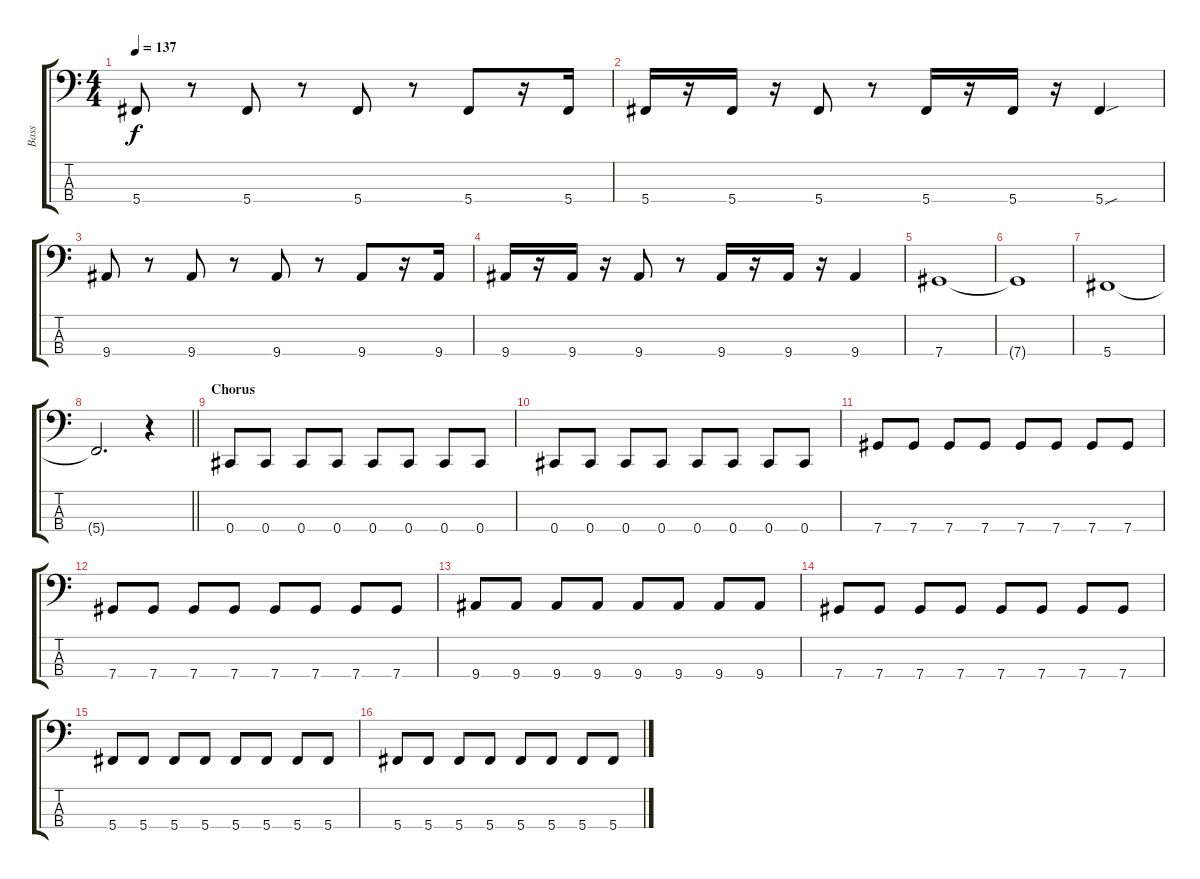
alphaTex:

\track ("Bass" "Bass") {instrument fretlessbass}
\staff {score tabs}
\tuning (Gb2 Db2 Ab1 Db1) {hide}
\ts (4 4)
\tempo 137
\clef f4
\ks c
5.4.8{dy f} r.8 5.4.8 r.8 5.4.8 r.8 5.4.8 r.16 5.4.16 |
5.4.16 r.16 5.4.16 r.16 5.4.8 r.8 5.4.16 r.16 5.4.16 r.16 5.4{sou}.4 |
9.4.8 r.8 9.4.8 r.8 9.4.8 r.8 9.4.8 r.16 9.4.16 |
9.4.16 r.16 9.4.16 r.16 9.4.8 r.8 9.4.16 r.16 9.4.16 r.16 9.4.4 |
7.4.1{volume 11 instrument electricbasspick} |
7.4{t}.1 |
5.4.1 |
\barLineRight lightlight
5.4{t}.2{d} r.4 |
\section ("" "Chorus")
0.4.8 0.4.8 0.4.8 0.4.8 0.4.8 0.4.8 0.4.8 0.4.8 |
0.4.8 0.4.8 0.4.8 0.4.8 0.4.8 0.4.8 0.4.8 0.4.8 |
7.4.8 7.4.8 7.4.8 7.4.8 7.4.8 7.4.8 7.4.8 7.4.8 |
7.4.8 7.4.8 7.4.8 7.4.8 7.4.8 7.4.8 7.4.8 7.4.8 |
9.4.8 9.4.8 9.4.8 9.4.8 9.4.8 9.4.8 9.4.8 9.4.8 |
7.4.8 7.4.8 7.4.8 7.4.8 7.4.8 7.4.8 7.4.8 7.4.8 |
5.4.8 5.4.8 5.4.8 5.4.8 5.4.8 5.4.8 5.4.8 5.4.8 |
5.4.8 5.4.8 5.4.8 5.4.8 5.4.8 5.4.8 5.4.8 5.4.8
